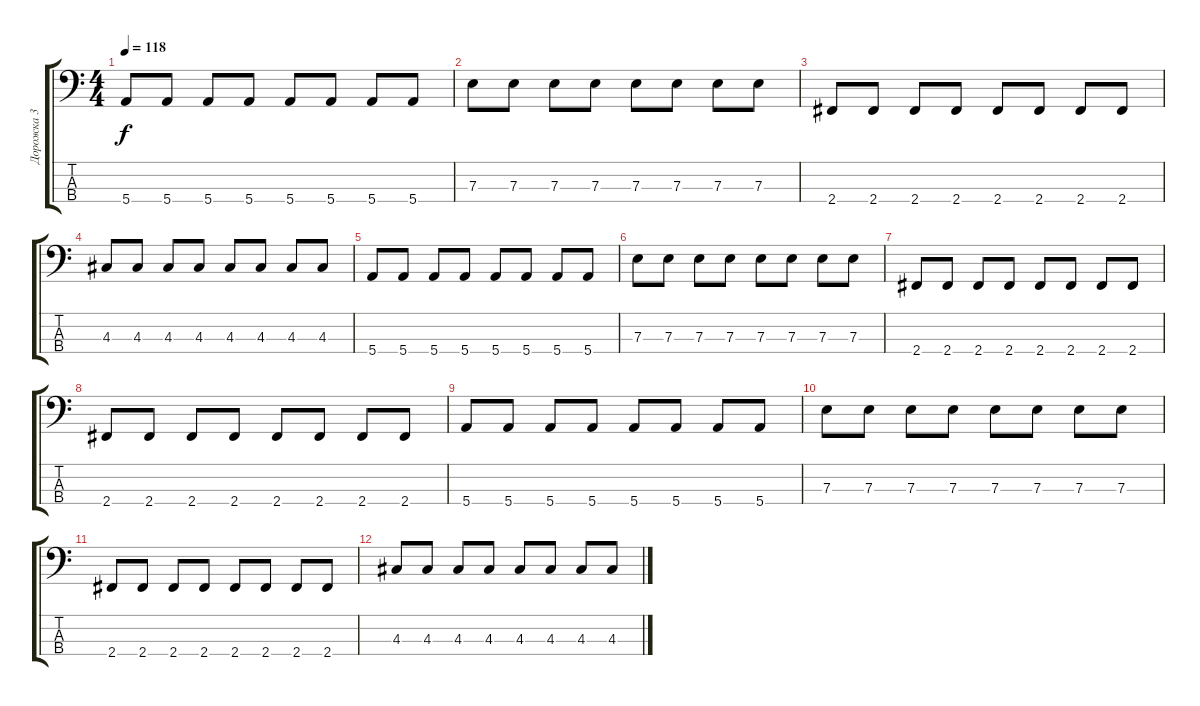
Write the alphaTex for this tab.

\track ("Дорожка 3" "Дорожка 3") {solo instrument electricbassfinger}
\staff {score tabs}
\tuning (G2 D2 A1 E1) {hide}
\ts (4 4)
\tempo 118
\clef f4
\ks c
5.4.8{dy f} 5.4.8 5.4.8 5.4.8 5.4.8 5.4.8 5.4.8 5.4.8 |
7.3.8 7.3.8 7.3.8 7.3.8 7.3.8 7.3.8 7.3.8 7.3.8 |
2.4.8 2.4.8 2.4.8 2.4.8 2.4.8 2.4.8 2.4.8 2.4.8 |
4.3.8 4.3.8 4.3.8 4.3.8 4.3.8 4.3.8 4.3.8 4.3.8 |
5.4.8 5.4.8 5.4.8 5.4.8 5.4.8 5.4.8 5.4.8 5.4.8 |
7.3.8 7.3.8 7.3.8 7.3.8 7.3.8 7.3.8 7.3.8 7.3.8 |
2.4.8 2.4.8 2.4.8 2.4.8 2.4.8 2.4.8 2.4.8 2.4.8 |
2.4.8 2.4.8 2.4.8 2.4.8 2.4.8 2.4.8 2.4.8 2.4.8 |
5.4.8 5.4.8 5.4.8 5.4.8 5.4.8 5.4.8 5.4.8 5.4.8 |
7.3.8 7.3.8 7.3.8 7.3.8 7.3.8 7.3.8 7.3.8 7.3.8 |
2.4.8 2.4.8 2.4.8 2.4.8 2.4.8 2.4.8 2.4.8 2.4.8 |
4.3.8 4.3.8 4.3.8 4.3.8 4.3.8 4.3.8 4.3.8 4.3.8
